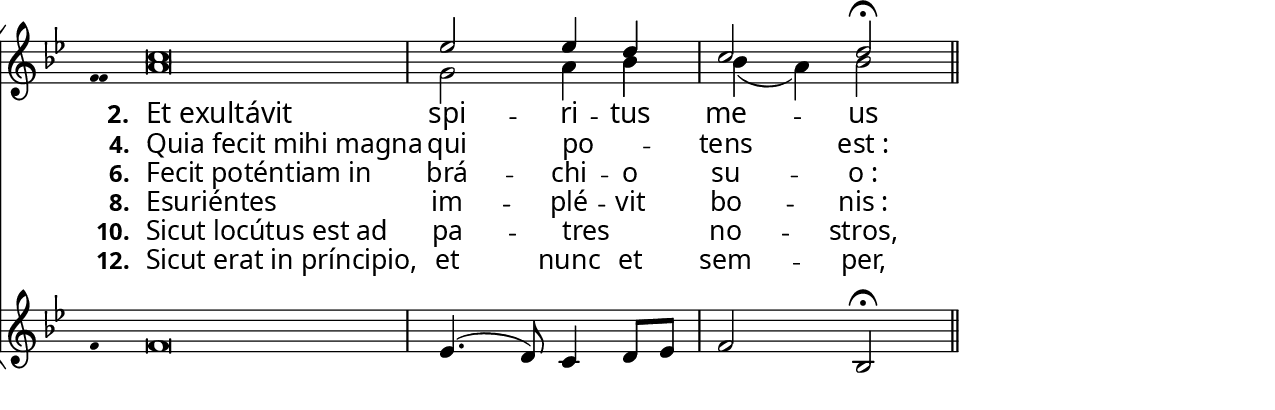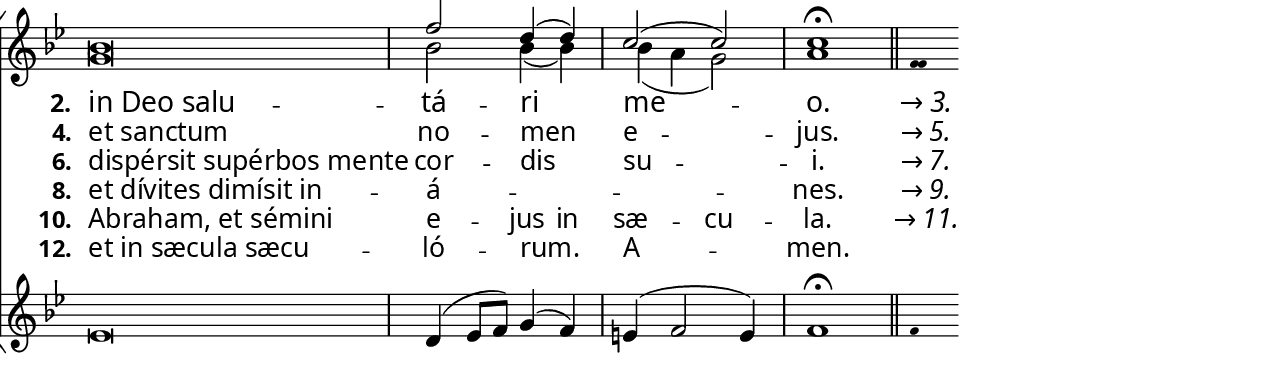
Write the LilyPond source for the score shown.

\version "2.18.2"

\header {
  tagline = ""
  composer = "Ciro Grassi (1868-1952)"
}
\include "lilypond-book-preamble.ly"

#(set-default-paper-size "letter")

stemOn = {
  \revert Staff.Stem #'transparent
  \revert Staff.Flag #'transparent
  \revert Voice.Stem #'length
}

stemOff = {
  \override Staff.Stem #'transparent = ##t
  \override Staff.Flag #'transparent = ##t
  \override Voice.Stem #'length = #0
}

\layout {
}

global = {
  \key bes \major
  \time 4/4
}

sopMusic = \relative c'' {
  \cadenzaOn
  \relative c' { \stemOff \new CueVoice { f4 } \stemOn }
  c\breve \bar "|" \cadenzaOff
  ees2 ees4 d |
  c2 d\fermata | \cadenzaOn \bar "||" \break
  bes\breve \bar "|" \cadenzaOff
  f'2 d4( d4) |
  c2( c) |
  c1\fermata \bar "||"
  \relative c' { \stemOff \new CueVoice { f4 } }
}
sopWords = \lyricmode {

}

altoMusic = \relative c'' {
  \cadenzaOn
  \relative c' { \stemOff \new CueVoice { f4 } \stemOn }
  a\breve \bar "|" \cadenzaOff
  g2 a4 bes4 |
  bes( a) bes2 | \cadenzaOn \bar "||"
  g\breve \bar "|" \cadenzaOff
  bes2 bes4( bes) |
  bes4( a g2) |
  a1 \bar "||"
  \relative c' { \stemOff \new CueVoice { f4 } }
}

tenorMusic = \relative c'' {
  \cadenzaOn
  \relative c { \stemOff \new CueVoice { f4 } \stemOn }
  f,\breve \bar "|" \cadenzaOff
  ees4.( d8) c4 d8[ ees] |
  f2 bes,\fermata | \cadenzaOn \bar "||"
  ees\breve \bar "|" \cadenzaOff
  d4( ees8 f) g4( f) |
  e4( f2 e4) |
  f1\fermata  \bar "||"
  \relative c { \stemOff \new CueVoice { f4 } }
}

tenorAsBassMusic = \relative c'' {
  \cadenzaOn
  \relative c' { \stemOff \new CueVoice { f4 } \stemOn }
  f,\breve \bar "|" \cadenzaOff
  ees4.( d8) c4 d8[ ees] |
  f2 bes,\fermata | \cadenzaOn \bar "||"
  ees\breve \bar "|" \cadenzaOff
  d4( ees8 f) g4( f) |
  e4( f2 e4) |
  f1\fermata  \bar "||"
  \relative c' { \stemOff \new CueVoice { f4 } }
}

bassMusic = \relative c' {
  \cadenzaOn
  \relative c { \stemOff \new CueVoice { f4 } \stemOn }
  f,\breve \bar "|" \cadenzaOff
  c2 f4 f |
  f2 bes\fermata | \cadenzaOn \bar "||"
  ees,\breve \bar "|" \cadenzaOff
  bes'4( c8 d) g,4( bes) |
  c2( c2) |
  f,1\fermata  \bar "||"
  \relative c { \stemOff \new CueVoice { f4 } }
}

hiddenMusic = \relative c'' {
\hideNotes
  \cadenzaOn
  r4
  r\breve \bar "|" \cadenzaOff
  r1 |
  r1 | \cadenzaOn \bar "||"
  r\breve \bar "|" \cadenzaOff
  r1 |
  r1 |
  r1 \bar "||"
  f4
\unHideNotes
}

hiddenWords = \lyricmode {
  \markup\italic"→ 3."
}
hiddenWordsII = \lyricmode {
  \markup\italic"→ 5."
}
hiddenWordsIII = \lyricmode {
  \markup\italic"→ 7."
}
hiddenWordsIV = \lyricmode {
  \markup\italic"→ 9."
}
hiddenWordsV = \lyricmode {
  \markup\italic"→ 11."
}

altoWords = \lyricmode {
%  \override StanzaNumber #'font-name = #"Garamond Premier Pro"
%  \override LyricText #'font-name = #"Garamond Premier Pro"
  \set fontSize = #0.5
  \set stanza = #"2. "
  %\set vocalName = "2. "
  %\set shortVocalName = "2. "
  \once \override LyricText #'self-alignment-X = #LEFT
  Et_exultávit |
%  \once \override LyricText #'self-alignment-X = #CENTER
  spi -- ri -- tus | me -- us |
  \once \override LyricText #'self-alignment-X = #LEFT
  \set stanza = #"2. "
  in_Deo_salu -- |
%  \once \override LyricText #'self-alignment-X = #CENTER
  tá -- ri | me -- | o.
}
altoWordsII = \lyricmode {
%  \override StanzaNumber #'font-name = #"Garamond Premier Pro"
%  \override LyricText #'font-name = #"Garamond Premier Pro"
  \set stanza = #"4. "
  \once \override LyricText #'self-alignment-X = #LEFT
  Quia_fecit_mihi_magna |
  \once \override LyricText #'self-alignment-X = #CENTER
  qui po -- _ | tens est_: |
  \once \override LyricText #'self-alignment-X = #LEFT
  \set stanza = #"4. "
  et_sanctum |
  \once \override LyricText #'self-alignment-X = #CENTER
  no -- men | e -- | jus.
}
altoWordsIII = \lyricmode {
%  \override StanzaNumber #'font-name = #"Garamond Premier Pro"
%  \override LyricText #'font-name = #"Garamond Premier Pro"
  \set stanza = #"6. "
  \once \override LyricText #'self-alignment-X = #LEFT
  Fecit_poténtiam_in |
  \once \override LyricText #'self-alignment-X = #CENTER
  brá -- chi -- o | su -- o_: |
  \once \override LyricText #'self-alignment-X = #LEFT
  \set stanza = #"6. "
  dispérsit_supérbos_mente |
  \once \override LyricText #'self-alignment-X = #CENTER
  cor -- dis | su -- | i.
}
altoWordsIV = \lyricmode {
%  \override StanzaNumber #'font-name = #"Garamond Premier Pro"
%  \override LyricText #'font-name = #"Garamond Premier Pro"
  \set stanza = #"8. "
  \once \override LyricText #'self-alignment-X = #LEFT
  Esuriéntes |
  \once \override LyricText #'self-alignment-X = #CENTER
  im -- plé -- vit | bo -- nis_: |
  \once \override LyricText #'self-alignment-X = #LEFT
  \set stanza = #"8. "
  et_dívites_dimísit_in -- |
  \once \override LyricText #'self-alignment-X = #CENTER
  á -- _ | _ | nes.
}
altoWordsV = \lyricmode {
%  \override StanzaNumber #'font-name = #"Garamond Premier Pro"
%  \override LyricText #'font-name = #"Garamond Premier Pro"
  \set stanza = #"10. "
  \once \override LyricText #'self-alignment-X = #LEFT
  Sicut_locútus_est_ad |
  \once \override LyricText #'self-alignment-X = #CENTER
  pa -- tres _ | no -- stros, |
  \once \override LyricText #'self-alignment-X = #LEFT
  \set stanza = #"10. "
  Abraham,_et_sémini |
  \once \override LyricText #'self-alignment-X = #CENTER
  \set ignoreMelismata = ##t
  e -- jus in | sæ -- cu -- | la.
  \unset ignoreMelismata
}
altoWordsVI = \lyricmode {
%  \override StanzaNumber #'font-name = #"Garamond Premier Pro"
%  \override LyricText #'font-name = #"Garamond Premier Pro"
  \set stanza = #"12. "
  \once \override LyricText #'self-alignment-X = #LEFT
  Sicut_erat_in_príncipio, |
  \once \override LyricText #'self-alignment-X = #CENTER
  et nunc et | sem -- per, |
  \once \override LyricText #'self-alignment-X = #LEFT
  \set stanza = #"12. "
  et_in_sæcula_sæcu -- |
  \once \override LyricText #'self-alignment-X = #CENTER
  ló -- rum. | A -- | men.
}


\paper {
  %myStaffSize = #19
  myStaffSize = #24
  indent = 0\mm
  %line-width = 7.5\in
  line-width = 8.5\in - 144\pt
  %ragged-right = ##t
  force-assignment = #""
  line-width = #(- line-width (* mm  3.000000))
  #(define fonts
   (make-pango-font-tree "Garamond Premier Pro"
                         "Garamond Premier Pro"
                         "Garamond Premier Pro"
                          (/ myStaffSize 23)))
}

\score {
  \new ChoirStaff <<
    %\new Lyrics = "sopranos"
    \new Staff = "women" <<
      \new Voice = "sopranos"{
        \voiceOne
        << \global \sopMusic >>
      }
      \new Voice = "altos" {
        \voiceTwo
        << \global \altoMusic >>
      }
    >>
    
    \new Lyrics = "altos"
    \new Lyrics = "altosII"
    \new Lyrics = "altosIII"
    \new Lyrics = "altosIV"
    \new Lyrics = "altosV"
    \new Lyrics = "altosVI"
    
    \new Staff = "men" <<
      \new Voice = "bass" {
        \voiceOne
        << \global \tenorAsBassMusic >>
      }
	    \new Voice = "hidden"{
		    \voiceThree
		    << \global \hiddenMusic >>
	    }
    >>
    \context Lyrics = "altos" \lyricsto "sopranos" \altoWords
	\context Lyrics = "altos" \lyricsto "hidden" \hiddenWords
    \context Lyrics = "altosII" \lyricsto "sopranos" \altoWordsII
	\context Lyrics = "altosII" \lyricsto "hidden" \hiddenWordsII
    \context Lyrics = "altosIII" \lyricsto "sopranos" \altoWordsIII
	\context Lyrics = "altosIII" \lyricsto "hidden" \hiddenWordsIII
    \context Lyrics = "altosIV" \lyricsto "sopranos" \altoWordsIV
	\context Lyrics = "altosIV" \lyricsto "hidden" \hiddenWordsIV
    \context Lyrics = "altosV" \lyricsto "sopranos" \altoWordsV
	\context Lyrics = "altosV" \lyricsto "hidden" \hiddenWordsV
    \context Lyrics = "altosVI" \lyricsto "sopranos" \altoWordsVI
  >>
  \layout {
    \context {
      \Staff
      \remove "Time_signature_engraver"
    }
  }
}
